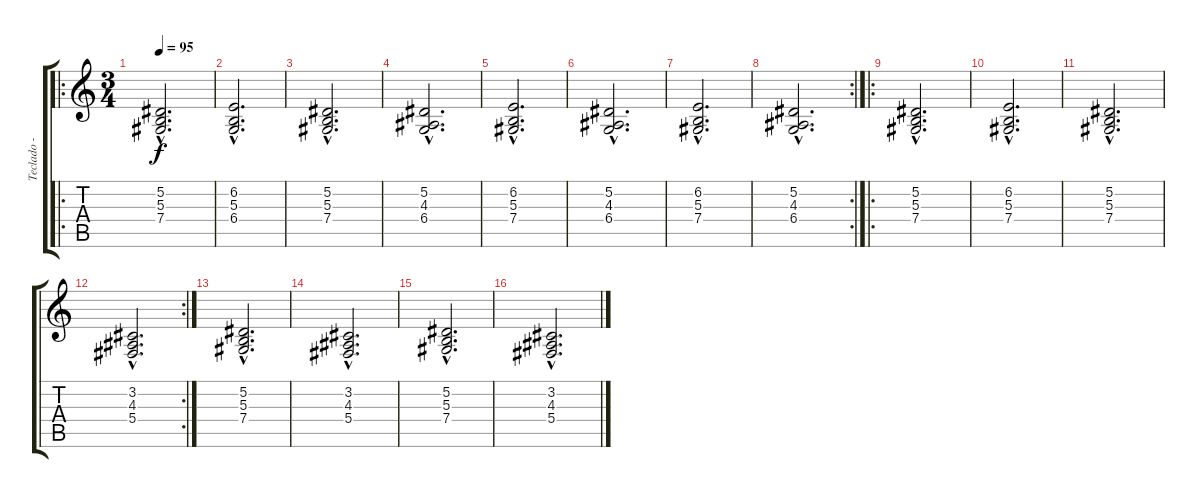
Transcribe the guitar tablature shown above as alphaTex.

\track ("Teclado - Mao Esquerda" "Teclado - ") {instrument stringensemble1}
\staff {score tabs}
\tuning (Eb4 Bb3 Gb3 Db3 Ab2 Eb2) {hide}
\ro
\ts (3 4)
\tempo 95
\clef g2
\ks c
(5.2{hac} 5.3{hac} 7.4{hac}).2{d dy f instrument stringensemble1} |
(6.2{hac} 5.3{hac} 6.4{hac}).2{d} |
(5.2{hac} 5.3{hac} 7.4{hac}).2{d} |
(5.2{hac} 4.3{hac} 6.4{hac}).2{d} |
(6.2{hac} 5.3{hac} 7.4{hac}).2{d} |
(5.2{hac} 4.3{hac} 6.4{hac}).2{d} |
(6.2{hac} 5.3{hac} 7.4{hac}).2{d} |
\rc 2
(5.2{hac} 4.3{hac} 6.4{hac}).2{d} |
\ro
(5.2{hac} 5.3{hac} 7.4{hac}).2{d} |
(6.2{hac} 5.3{hac} 7.4{hac}).2{d} |
(5.2{hac} 5.3{hac} 7.4{hac}).2{d} |
\rc 2
(3.2{hac} 4.3{hac} 5.4{hac}).2{d} |
(5.2{hac} 5.3{hac} 7.4{hac}).2{d} |
(3.2{hac} 4.3{hac} 5.4{hac}).2{d} |
(5.2{hac} 5.3{hac} 7.4{hac}).2{d} |
(3.2{hac} 4.3{hac} 5.4{hac}).2{d}
